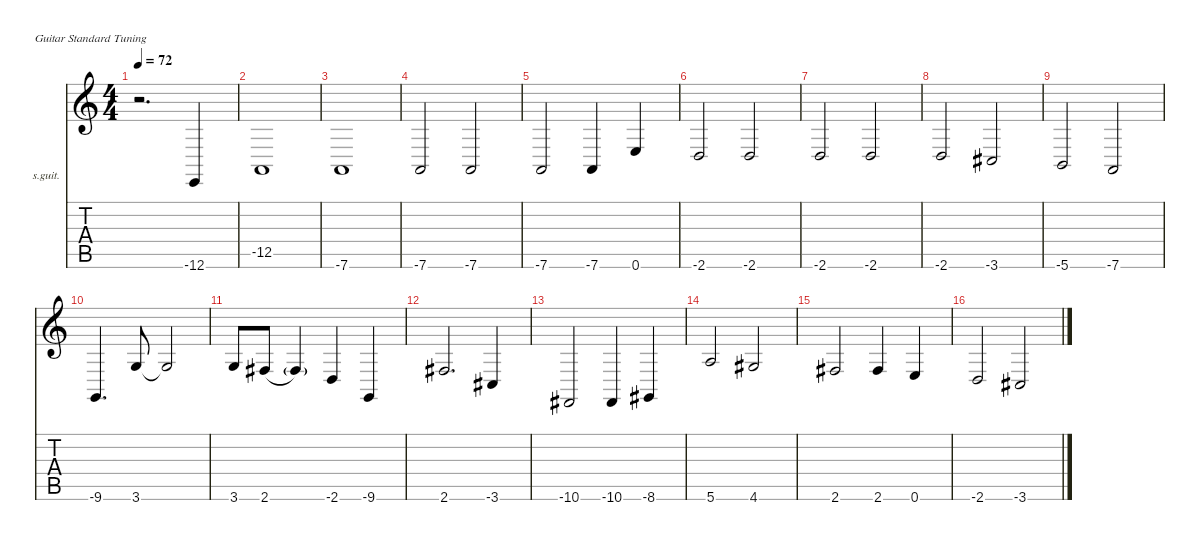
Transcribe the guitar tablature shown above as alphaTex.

\hideDynamics
\bracketExtendMode nobrackets
\firstSystemTrackNameOrientation horizontal
\otherSystemsTrackNameOrientation horizontal
\track ("Steel Guitar" "s.guit.") {instrument acousticguitarsteel}
\staff {score tabs}
\tuning (E4 B3 G3 D3 A2 E2)
\ts (4 4)
\tempo 72
\clef g2
\ks aminor
r.2{d dy mf beam Down} -12.6.4{beam Up} |
-12.5.1{beam Up} |
-7.6.1{beam Up} |
-7.6.2{beam Up} -7.6.2{beam Up} |
-7.6.2{beam Up} -7.6.4{beam Up} 0.6.4{beam Up} |
-2.6.2{beam Up} -2.6.2{beam Up} |
-2.6.2{beam Up} -2.6.2{beam Up} |
-2.6.2{beam Up} -3.6{acc #}.2{beam Up} |
-5.6.2{beam Up} -7.6.2{beam Up} |
-9.6.4{d beam Up} 3.6.8{beam Up} 3.6{t}.2{beam Up} |
3.6{be (hold 3 0 3 0)}.8{beam Up} 2.6{be (hold 0 0 1.3750002 0) acc #}.8{beam Up} 2.6{t acc #}.4{beam Up} -2.6.4{beam Up} -9.6.4{beam Up} |
2.6{acc #}.2{d beam Up} -3.6{acc #}.4{beam Up} |
-10.6{acc #}.2{beam Up} -10.6{acc #}.4{beam Up} -8.6{acc #}.4{beam Up} |
5.6.2{beam Up} 4.6{acc #}.2{beam Up} |
2.6{acc #}.2{beam Up} 2.6{acc #}.4{beam Up} 0.6.4{beam Up} |
-2.6.2{beam Up} -3.6{acc #}.2{beam Up}
